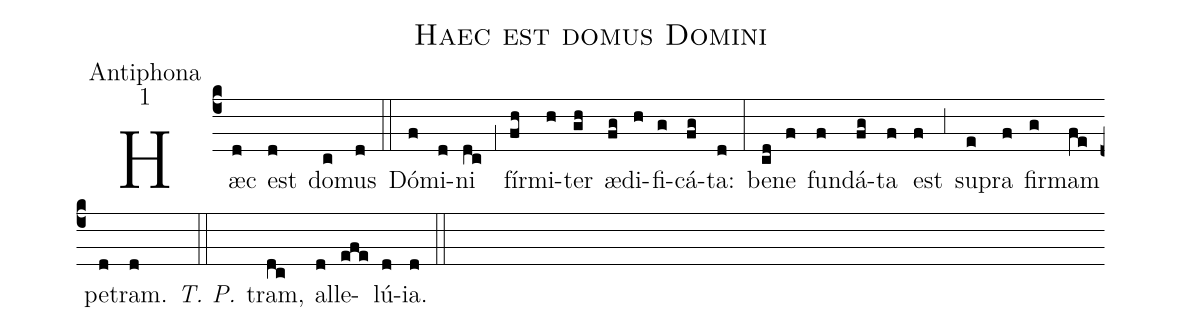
name:Haec est domus Domini;
office-part:Antiphona;
mode:1;
%%
(c4) Hæc(d) est(d) do(c)mus(d) (::) Dó(f)mi(d)ni(dc) (;1) fír(fh)mi(h)ter(gh) æ(fg)di(h)fi(g)cá(fg)ta:(d) (:) be(cd)ne(f) fun(f)dá(fg)ta(f) est(f) (;3) su(e)pra(f) fir(g)mam(fe) pe(d)tram.(d) <i>T. P.</i>(::) tram,(dc) al(d)le(efe)lú(d)ia.(d) (::)
